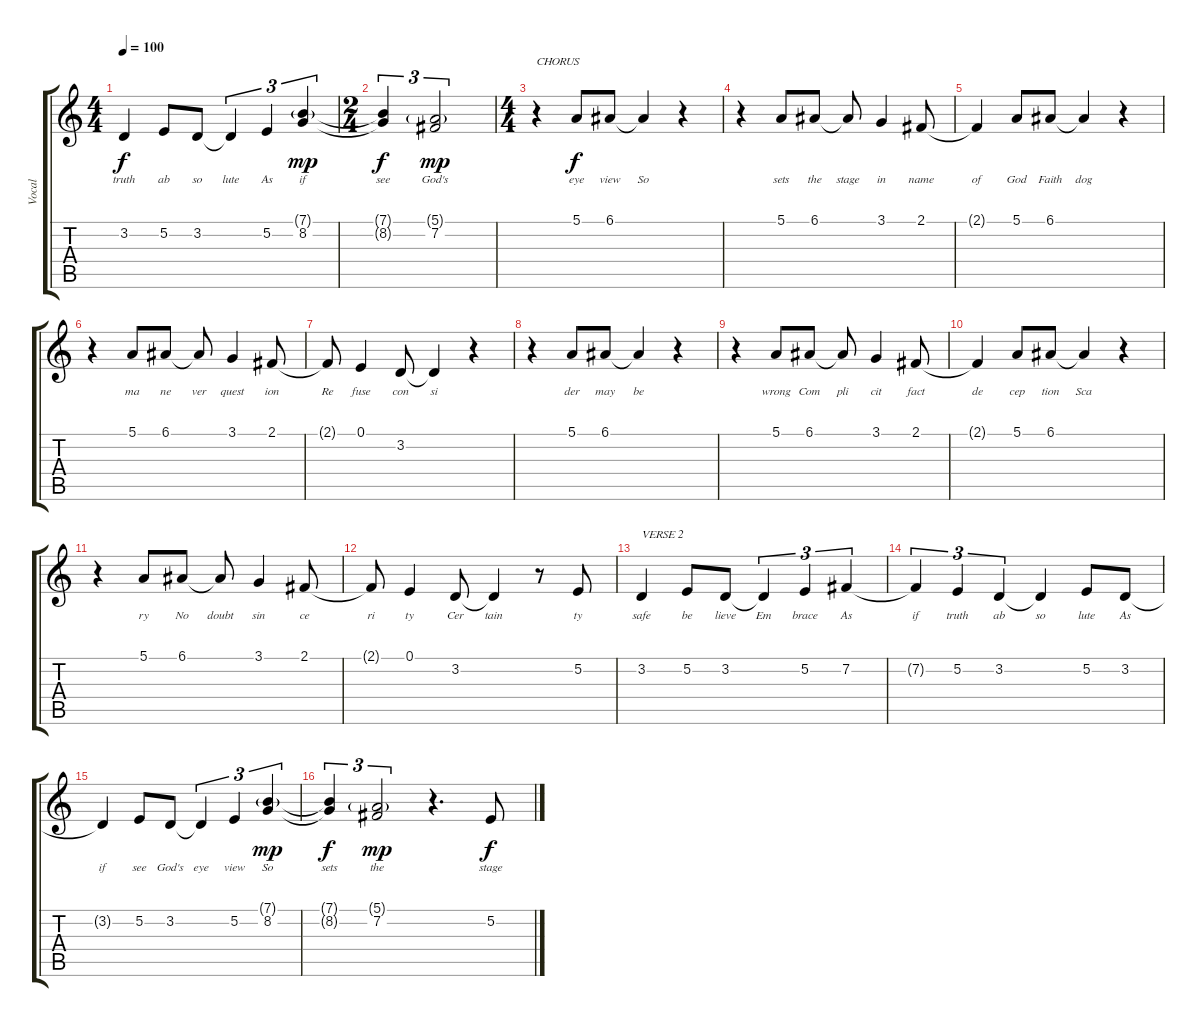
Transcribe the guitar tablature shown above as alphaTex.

\track ("Vocal" "Vocal") {instrument acousticgrandpiano}
\staff {score tabs}
\tuning (E4 B3 G3 D3 A2 E2) {hide}
\ts (4 4)
\tempo 100
\clef g2
\ks c
3.2{t}.4{lyrics (0 "truth") lyrics (1 "") lyrics (2 "") lyrics (3 "") lyrics (4 "") dy f} 5.2.8{lyrics (0 "ab") lyrics (1 "") lyrics (2 "") lyrics (3 "") lyrics (4 "")} 3.2.8{lyrics (0 "so") lyrics (1 "") lyrics (2 "") lyrics (3 "") lyrics (4 "")} 3.2{t}.4{tu (3 2) lyrics (0 "lute") lyrics (1 "") lyrics (2 "") lyrics (3 "") lyrics (4 "")} 5.2.4{tu (3 2) lyrics (0 "As") lyrics (1 "") lyrics (2 "") lyrics (3 "") lyrics (4 "")} (7.1{g} 8.2).4{tu (3 2) lyrics (0 "if") lyrics (1 "") lyrics (2 "") lyrics (3 "") lyrics (4 "") dy mp} |
\ts (2 4)
(7.1{t} 8.2{t}).4{tu (3 2) lyrics (0 "see") lyrics (1 "") lyrics (2 "") lyrics (3 "") lyrics (4 "") dy f} (5.1{g} 7.2).2{tu (3 2) lyrics (0 "God's") lyrics (1 "") lyrics (2 "") lyrics (3 "") lyrics (4 "") dy mp} |
\ts (4 4)
r.4{txt "CHORUS"} 5.1.8{lyrics (0 "eye") lyrics (1 "") lyrics (2 "") lyrics (3 "") lyrics (4 "") dy f} 6.1.8{lyrics (0 "view") lyrics (1 "") lyrics (2 "") lyrics (3 "") lyrics (4 "")} 6.1{t}.4{lyrics (0 "So") lyrics (1 "") lyrics (2 "") lyrics (3 "") lyrics (4 "")} r.4 |
r.4 5.1.8{lyrics (0 "sets") lyrics (1 "") lyrics (2 "") lyrics (3 "") lyrics (4 "")} 6.1.8{lyrics (0 "the") lyrics (1 "") lyrics (2 "") lyrics (3 "") lyrics (4 "")} 6.1{t}.8{lyrics (0 "stage") lyrics (1 "") lyrics (2 "") lyrics (3 "") lyrics (4 "")} 3.1.4{lyrics (0 "in") lyrics (1 "") lyrics (2 "") lyrics (3 "") lyrics (4 "")} 2.1.8{lyrics (0 "name") lyrics (1 "") lyrics (2 "") lyrics (3 "") lyrics (4 "")} |
2.1{t}.4{lyrics (0 "of") lyrics (1 "") lyrics (2 "") lyrics (3 "") lyrics (4 "")} 5.1.8{lyrics (0 "God") lyrics (1 "") lyrics (2 "") lyrics (3 "") lyrics (4 "")} 6.1.8{lyrics (0 "Faith") lyrics (1 "") lyrics (2 "") lyrics (3 "") lyrics (4 "")} 6.1{t}.4{lyrics (0 "dog") lyrics (1 "") lyrics (2 "") lyrics (3 "") lyrics (4 "")} r.4 |
r.4 5.1.8{lyrics (0 "ma") lyrics (1 "") lyrics (2 "") lyrics (3 "") lyrics (4 "")} 6.1.8{lyrics (0 "ne") lyrics (1 "") lyrics (2 "") lyrics (3 "") lyrics (4 "")} 6.1{t}.8{lyrics (0 "ver") lyrics (1 "") lyrics (2 "") lyrics (3 "") lyrics (4 "")} 3.1.4{lyrics (0 "quest") lyrics (1 "") lyrics (2 "") lyrics (3 "") lyrics (4 "")} 2.1.8{lyrics (0 "ion") lyrics (1 "") lyrics (2 "") lyrics (3 "") lyrics (4 "")} |
2.1{t}.8{lyrics (0 "Re") lyrics (1 "") lyrics (2 "") lyrics (3 "") lyrics (4 "")} 0.1.4{lyrics (0 "fuse") lyrics (1 "") lyrics (2 "") lyrics (3 "") lyrics (4 "")} 3.2.8{lyrics (0 "con") lyrics (1 "") lyrics (2 "") lyrics (3 "") lyrics (4 "")} 3.2{t}.4{lyrics (0 "si") lyrics (1 "") lyrics (2 "") lyrics (3 "") lyrics (4 "")} r.4 |
r.4 5.1.8{lyrics (0 "der") lyrics (1 "") lyrics (2 "") lyrics (3 "") lyrics (4 "")} 6.1.8{lyrics (0 "may") lyrics (1 "") lyrics (2 "") lyrics (3 "") lyrics (4 "")} 6.1{t}.4{lyrics (0 "be") lyrics (1 "") lyrics (2 "") lyrics (3 "") lyrics (4 "")} r.4 |
r.4 5.1.8{lyrics (0 "wrong") lyrics (1 "") lyrics (2 "") lyrics (3 "") lyrics (4 "")} 6.1.8{lyrics (0 "Com") lyrics (1 "") lyrics (2 "") lyrics (3 "") lyrics (4 "")} 6.1{t}.8{lyrics (0 "pli") lyrics (1 "") lyrics (2 "") lyrics (3 "") lyrics (4 "")} 3.1.4{lyrics (0 "cit") lyrics (1 "") lyrics (2 "") lyrics (3 "") lyrics (4 "")} 2.1.8{lyrics (0 "fact") lyrics (1 "") lyrics (2 "") lyrics (3 "") lyrics (4 "")} |
2.1{t}.4{lyrics (0 "de") lyrics (1 "") lyrics (2 "") lyrics (3 "") lyrics (4 "")} 5.1.8{lyrics (0 "cep") lyrics (1 "") lyrics (2 "") lyrics (3 "") lyrics (4 "")} 6.1.8{lyrics (0 "tion") lyrics (1 "") lyrics (2 "") lyrics (3 "") lyrics (4 "")} 6.1{t}.4{lyrics (0 "Sca") lyrics (1 "") lyrics (2 "") lyrics (3 "") lyrics (4 "")} r.4 |
r.4 5.1.8{lyrics (0 "ry") lyrics (1 "") lyrics (2 "") lyrics (3 "") lyrics (4 "")} 6.1.8{lyrics (0 "No") lyrics (1 "") lyrics (2 "") lyrics (3 "") lyrics (4 "")} 6.1{t}.8{lyrics (0 "doubt") lyrics (1 "") lyrics (2 "") lyrics (3 "") lyrics (4 "")} 3.1.4{lyrics (0 "sin") lyrics (1 "") lyrics (2 "") lyrics (3 "") lyrics (4 "")} 2.1.8{lyrics (0 "ce") lyrics (1 "") lyrics (2 "") lyrics (3 "") lyrics (4 "")} |
2.1{t}.8{lyrics (0 "ri") lyrics (1 "") lyrics (2 "") lyrics (3 "") lyrics (4 "")} 0.1.4{lyrics (0 "ty") lyrics (1 "") lyrics (2 "") lyrics (3 "") lyrics (4 "")} 3.2.8{lyrics (0 "Cer") lyrics (1 "") lyrics (2 "") lyrics (3 "") lyrics (4 "")} 3.2{t}.4{lyrics (0 "tain") lyrics (1 "") lyrics (2 "") lyrics (3 "") lyrics (4 "")} r.8 5.2.8{lyrics (0 "ty") lyrics (1 "") lyrics (2 "") lyrics (3 "") lyrics (4 "")} |
3.2.4{txt "VERSE 2" lyrics (0 "safe") lyrics (1 "") lyrics (2 "") lyrics (3 "") lyrics (4 "")} 5.2.8{lyrics (0 "be") lyrics (1 "") lyrics (2 "") lyrics (3 "") lyrics (4 "")} 3.2.8{lyrics (0 "lieve") lyrics (1 "") lyrics (2 "") lyrics (3 "") lyrics (4 "")} 3.2{t}.4{tu (3 2) lyrics (0 "Em") lyrics (1 "") lyrics (2 "") lyrics (3 "") lyrics (4 "")} 5.2.4{tu (3 2) lyrics (0 "brace") lyrics (1 "") lyrics (2 "") lyrics (3 "") lyrics (4 "")} 7.2.4{tu (3 2) lyrics (0 "As") lyrics (1 "") lyrics (2 "") lyrics (3 "") lyrics (4 "")} |
7.2{t}.4{tu (3 2) lyrics (0 "if") lyrics (1 "") lyrics (2 "") lyrics (3 "") lyrics (4 "")} 5.2.4{tu (3 2) lyrics (0 "truth") lyrics (1 "") lyrics (2 "") lyrics (3 "") lyrics (4 "")} 3.2.4{tu (3 2) lyrics (0 "ab") lyrics (1 "") lyrics (2 "") lyrics (3 "") lyrics (4 "")} 3.2{t}.4{lyrics (0 "so") lyrics (1 "") lyrics (2 "") lyrics (3 "") lyrics (4 "")} 5.2.8{lyrics (0 "lute") lyrics (1 "") lyrics (2 "") lyrics (3 "") lyrics (4 "")} 3.2.8{lyrics (0 "As") lyrics (1 "") lyrics (2 "") lyrics (3 "") lyrics (4 "")} |
3.2{t}.4{lyrics (0 "if") lyrics (1 "") lyrics (2 "") lyrics (3 "") lyrics (4 "")} 5.2.8{lyrics (0 "see") lyrics (1 "") lyrics (2 "") lyrics (3 "") lyrics (4 "")} 3.2.8{lyrics (0 "God's") lyrics (1 "") lyrics (2 "") lyrics (3 "") lyrics (4 "")} 3.2{t}.4{tu (3 2) lyrics (0 "eye") lyrics (1 "") lyrics (2 "") lyrics (3 "") lyrics (4 "")} 5.2.4{tu (3 2) lyrics (0 "view") lyrics (1 "") lyrics (2 "") lyrics (3 "") lyrics (4 "")} (7.1{g} 8.2).4{tu (3 2) lyrics (0 "So") lyrics (1 "") lyrics (2 "") lyrics (3 "") lyrics (4 "") dy mp} |
(7.1{t} 8.2{t}).4{tu (3 2) lyrics (0 "sets") lyrics (1 "") lyrics (2 "") lyrics (3 "") lyrics (4 "") dy f} (5.1{g} 7.2).2{tu (3 2) lyrics (0 "the") lyrics (1 "") lyrics (2 "") lyrics (3 "") lyrics (4 "") dy mp} r.4{d} 5.2.8{lyrics (0 "stage") lyrics (1 "") lyrics (2 "") lyrics (3 "") lyrics (4 "") dy f}
